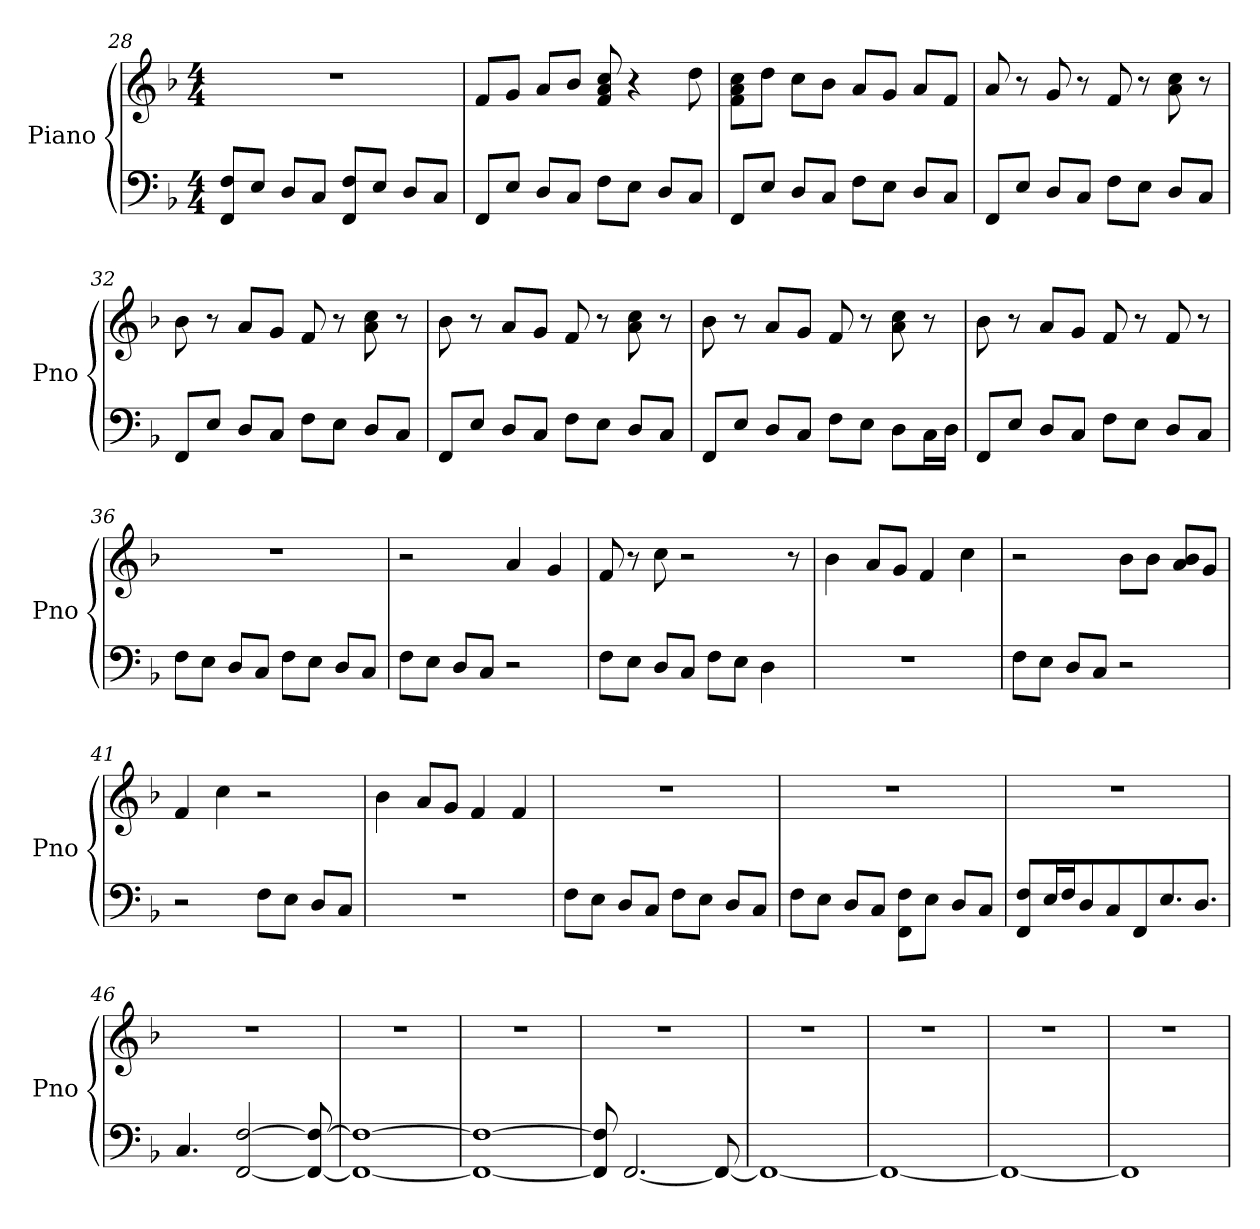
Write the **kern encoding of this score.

**kern	**kern
*part1	*part1
*staff2	*staff1
*I"Piano	*
*I'Pno	*
*clefF4	*clefG2
*k[b-]	*k[b-]
*F:	*F:
*M4/4	*M4/4
=28	=28
8FF/ 8F/L	1r
8E/J	.
8D/L	.
8C/J	.
8FF/ 8F/L	.
8E/J	.
8D/L	.
8C/J	.
=29	=29
8FF/L	8f/L
8E/J	8g/J
8D/L	8a/L
8C/J	8b-/J
8F\L	8cc 8a 8f
8E\J	4r
8D/L	.
8C/J	8dd
=30	=30
8FF/L	8cc\ 8f\ 8a\L
8E/J	8dd\J
8D/L	8cc\L
8C/J	8b-\J
8F\L	8a/L
8E\J	8g/J
8D/L	8a/L
8C/J	8f/J
=31	=31
8FF/L	8a
8E/J	8r
8D/L	8g
8C/J	8r
8F\L	8f
8E\J	8r
8D/L	8cc 8a
8C/J	8r
=32	=32
8FF/L	8b-
8E/J	8r
8D/L	8a/L
8C/J	8g/J
8F\L	8f
8E\J	8r
8D/L	8cc 8a
8C/J	8r
=33	=33
8FF/L	8b-
8E/J	8r
8D/L	8a/L
8C/J	8g/J
8F\L	8f
8E\J	8r
8D/L	8a 8cc
8C/J	8r
=34	=34
8FF/L	8b-
8E/J	8r
8D/L	8a/L
8C/J	8g/J
8F\L	8f
8E\J	8r
8D\L	8a 8cc
16C\L	8r
16D\JJ	.
=35	=35
8FF/L	8b-
8E/J	8r
8D/L	8a/L
8C/J	8g/J
8F\L	8f
8E\J	8r
8D/L	8f
8C/J	8r
=36	=36
8F\L	1r
8E\J	.
8D/L	.
8C/J	.
8F\L	.
8E\J	.
8D/L	.
8C/J	.
=37	=37
8F\L	2r
8E\J	.
8D/L	.
8C/J	.
2r	4a
.	4g
=38	=38
8F\L	8f
8E\J	8r
8D/L	8cc
8C/J	2r
8F\L	.
8E\J	.
4D	.
.	8r
=39	=39
1r	4b-
.	8a/L
.	8g/J
.	4f
.	4cc
=40	=40
8F\L	2r
8E\J	.
8D/L	.
8C/J	.
2r	8b-\L
.	8b-\J
.	8a/ 8b-/L
.	8g/J
=41	=41
2r	4f
.	4cc
8F\L	2r
8E\J	.
8D/L	.
8C/J	.
=42	=42
1r	4b-
.	8a/L
.	8g/J
.	4f
.	4f
=43	=43
8F\L	1r
8E\J	.
8D/L	.
8C/J	.
8F\L	.
8E\J	.
8D/L	.
8C/J	.
=44	=44
8F\L	1r
8E\J	.
8D/L	.
8C/J	.
8F\ 8FF\L	.
8E\J	.
8D/L	.
8C/J	.
=45	=45
8F\ 8FF\L	1r
16E\L	.
16F\JJ	.
8D/L	.
8C/J	.
8FF/L	.
8.E/J	.
8.DJ	.
=46	=46
4.C	1r
[2FF [2F	.
8FF_ 8F_	.
=47	=47
1FF_ 1F_	1r
=48	=48
1FF_ 1F_	1r
=49	=49
8FF] 8F]	1r
[2.FF	.
8FF_	.
=50	=50
1FF_	1r
=51	=51
1FF_	1r
=52	=52
1FF_	1r
=53	=53
1FF]	1r
=	=
*-	*-
